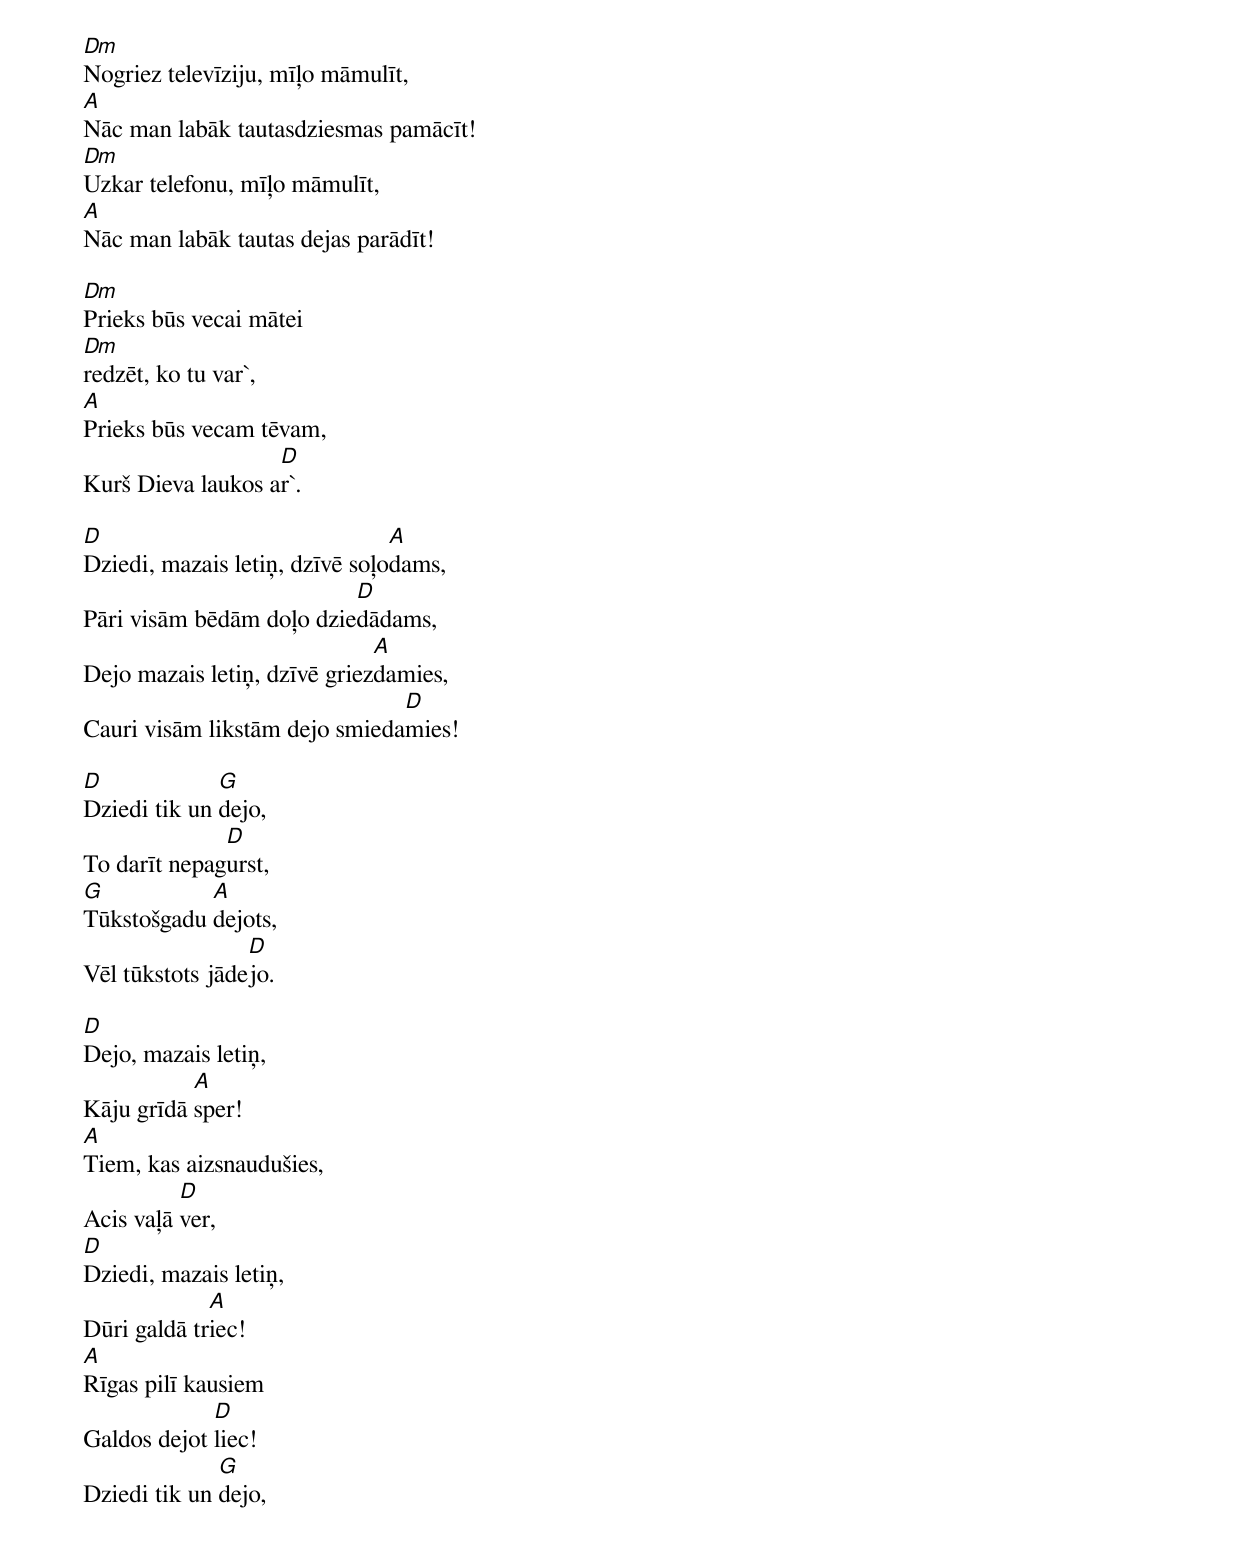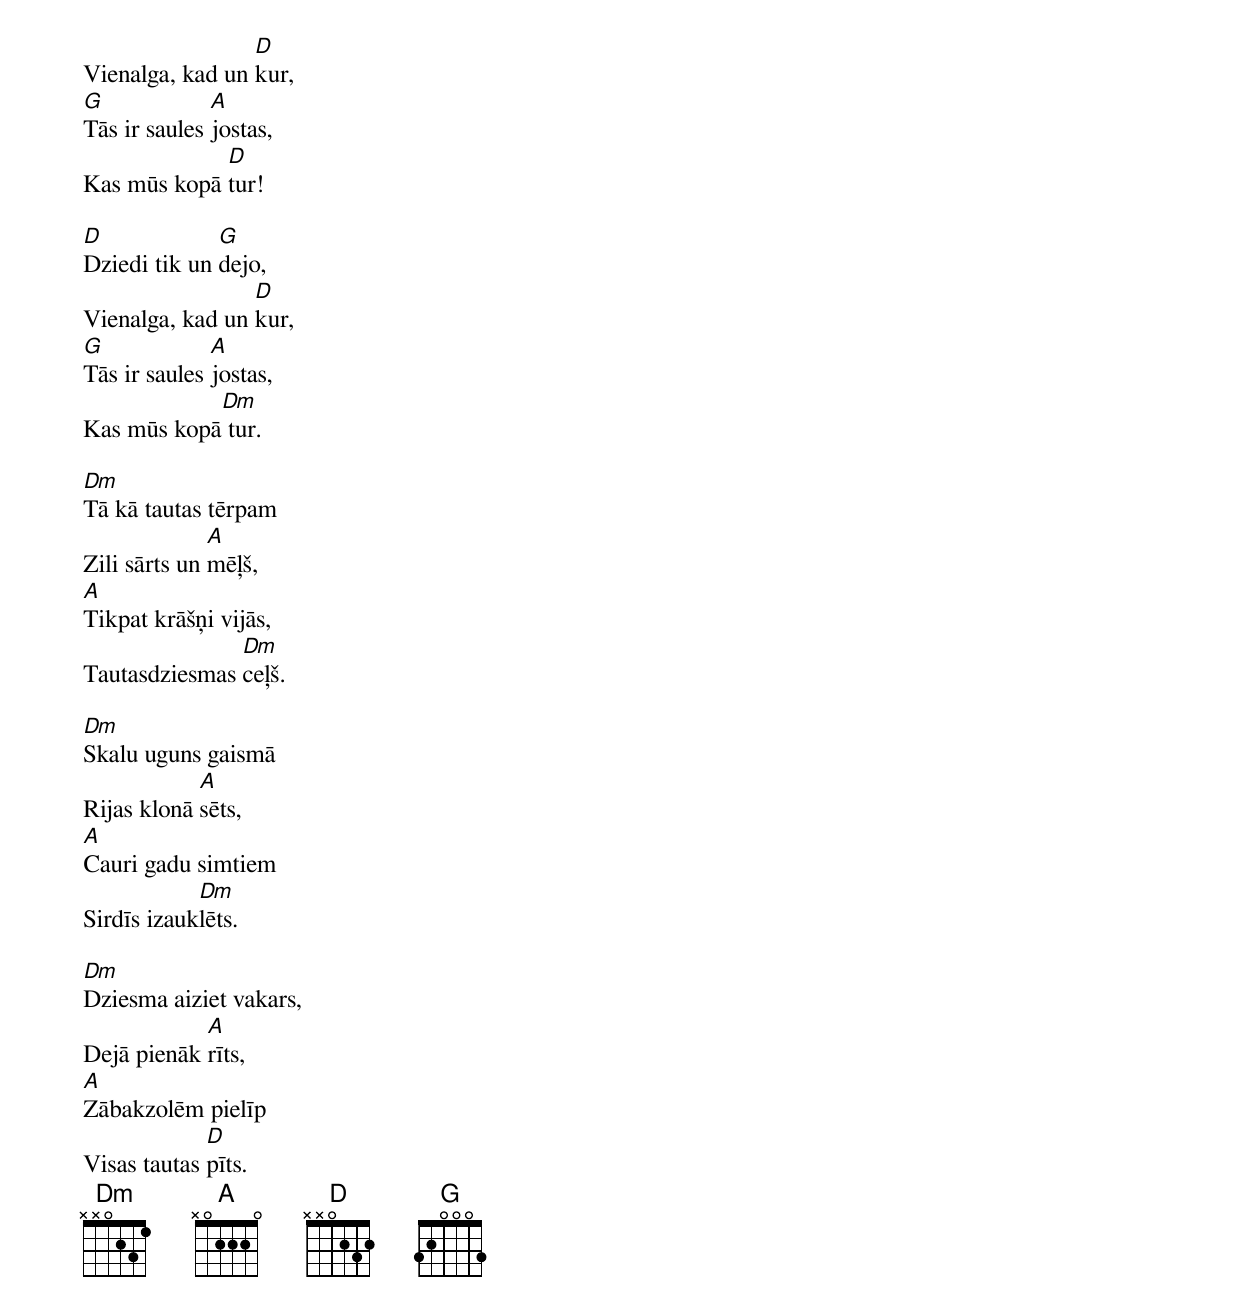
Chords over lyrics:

Dm
Nogriez televīziju, mīļo māmulīt,
A
Nāc man labāk tautasdziesmas pamācīt!
Dm
Uzkar telefonu, mīļo māmulīt,
A
Nāc man labāk tautas dejas parādīt!

Dm
Prieks būs vecai mātei
Dm
redzēt, ko tu var`,
A
Prieks būs vecam tēvam,
                   D
Kurš Dieva laukos ar`.

D                               A
Dziedi, mazais letiņ, dzīvē soļodams,
                          D
Pāri visām bēdām doļo dziedādams,
                              A
Dejo mazais letiņ, dzīvē griezdamies,
                               D
Cauri visām likstām dejo smiedamies!

D             G
Dziedi tik un dejo,
              D
To darīt nepagurst,
G           A
Tūkstošgadu dejots,
                 D
Vēl tūkstots jādejo.

D
Dejo, mazais letiņ,
           A
Kāju grīdā sper!
A
Tiem, kas aizsnaudušies,
          D
Acis vaļā ver,
D
Dziedi, mazais letiņ,
             A
Dūri galdā triec!
A
Rīgas pilī kausiem
             D
Galdos dejot liec!
              G
Dziedi tik un dejo,
                 D
Vienalga, kad un kur,
G             A
Tās ir saules jostas,
             D
Kas mūs kopā tur!

D             G
Dziedi tik un dejo,
                 D
Vienalga, kad un kur,
G             A
Tās ir saules jostas,
            Dm
Kas mūs kopā tur.

Dm
Tā kā tautas tērpam
              A
Zili sārts un mēļš,
A
Tikpat krāšņi vijās,
               Dm
Tautasdziesmas ceļš.

Dm
Skalu uguns gaismā
            A
Rijas klonā sēts,
A
Cauri gadu simtiem
            Dm
Sirdīs izauklēts.

Dm
Dziesma aiziet vakars,
            A
Dejā pienāk rīts,
A
Zābakzolēm pielīp
             D
Visas tautas pīts.
